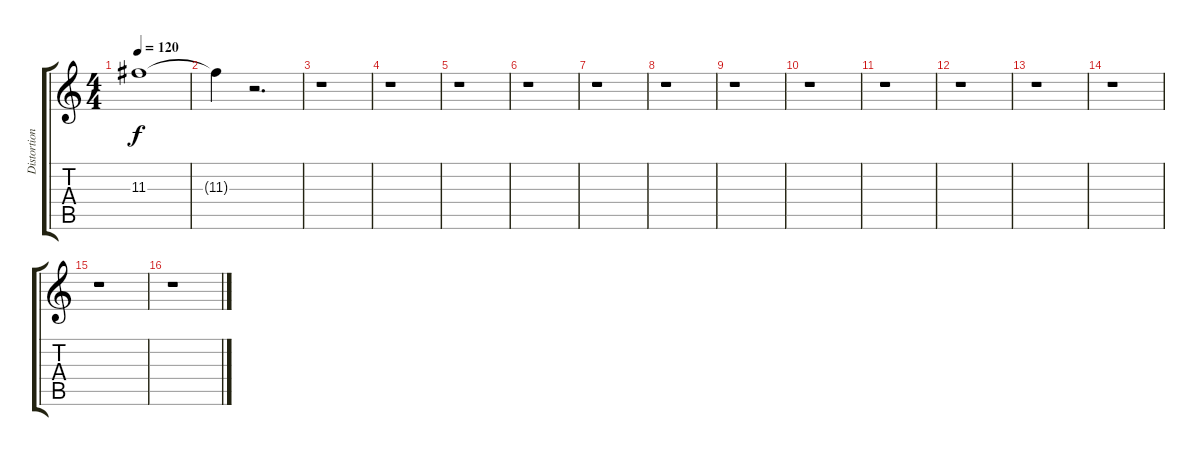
\track ("Distortion Guitar" "Distortion") {instrument overdrivenguitar}
\staff {score tabs}
\tuning (E4 B3 G3 D3 A2 D2) {hide}
\ts (4 4)
\tempo 120
\clef g2
\ks c
11.3{t}.1{dy f} |
11.3{t}.4 r.2{d} |
r.1 |
r.1 |
r.1 |
r.1 |
r.1 |
r.1 |
r.1 |
r.1 |
r.1 |
r.1 |
r.1 |
r.1 |
r.1 |
r.1
